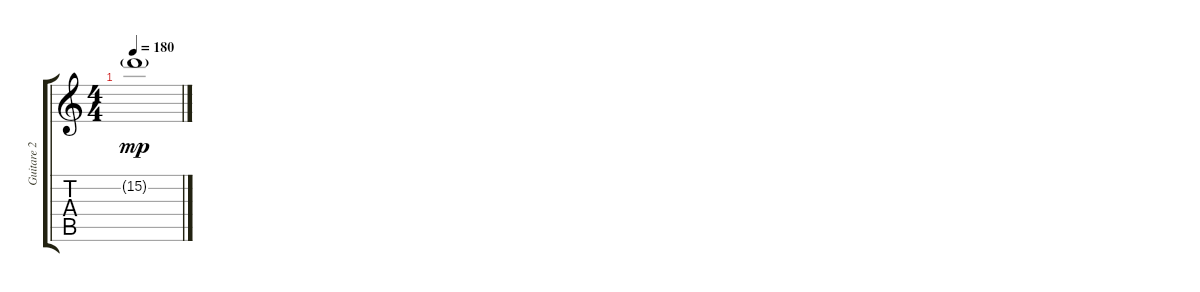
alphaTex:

\track ("Guitare 2" "Guitare 2") {instrument distortionguitar}
\staff {score tabs}
\tuning (E4 B3 G3 D3 A2 D2) {hide}
\ts (4 4)
\tempo 180
\clef g2
\ks c
15.2{g}.1{dy mp volume 6}
